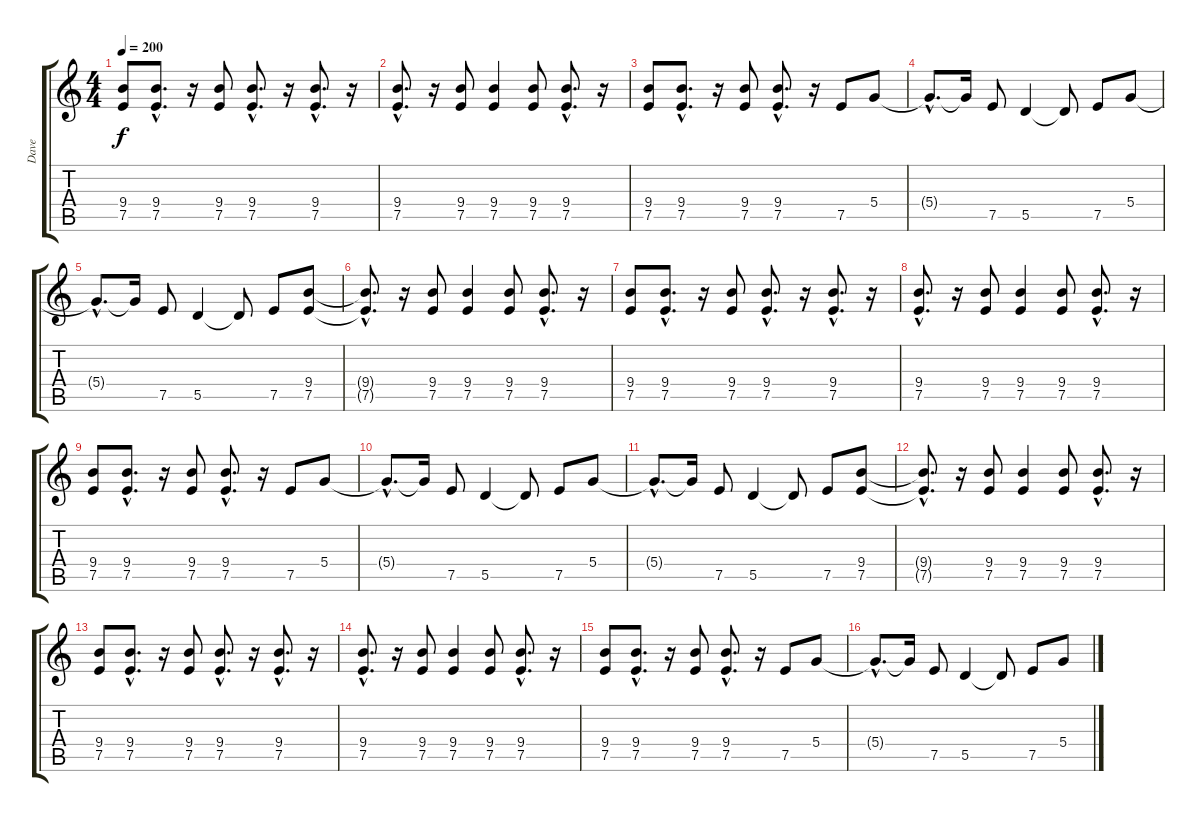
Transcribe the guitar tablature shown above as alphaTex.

\track ("Dave" "Dave") {instrument distortionguitar}
\staff {score tabs}
\tuning (E4 B3 G3 D3 A2 E2) {hide}
\ts (4 4)
\tempo 200
\clef g2
\ks c
(9.4 7.5).8{dy f} (9.4{hac} 7.5{hac}).8{d} r.16 (9.4 7.5).8 (9.4{hac} 7.5{hac}).8{d} r.16 (9.4{hac} 7.5{hac}).8{d} r.16 |
(9.4{hac} 7.5{hac}).8{d} r.16 (9.4 7.5).8 (9.4 7.5).4 (9.4 7.5).8 (9.4{hac} 7.5{hac}).8{d} r.16 |
(9.4 7.5).8 (9.4{hac} 7.5{hac}).8{d} r.16 (9.4 7.5).8 (9.4{hac} 7.5{hac}).8{d} r.16 7.5.8 5.4.8 |
5.4{hac t}.8{d} 5.4{t}.16 7.5.8 5.5.4 5.5{t}.8 7.5.8 5.4.8 |
5.4{hac t}.8{d} 5.4{t}.16 7.5.8 5.5.4 5.5{t}.8 7.5.8 (9.4 7.5).8 |
(9.4{hac t} 7.5{hac t}).8{d} r.16 (9.4 7.5).8 (9.4 7.5).4 (9.4 7.5).8 (9.4{hac} 7.5{hac}).8{d} r.16 |
(9.4 7.5).8 (9.4{hac} 7.5{hac}).8{d} r.16 (9.4 7.5).8 (9.4{hac} 7.5{hac}).8{d} r.16 (9.4{hac} 7.5{hac}).8{d} r.16 |
(9.4{hac} 7.5{hac}).8{d} r.16 (9.4 7.5).8 (9.4 7.5).4 (9.4 7.5).8 (9.4{hac} 7.5{hac}).8{d} r.16 |
(9.4 7.5).8 (9.4{hac} 7.5{hac}).8{d} r.16 (9.4 7.5).8 (9.4{hac} 7.5{hac}).8{d} r.16 7.5.8 5.4.8 |
5.4{hac t}.8{d} 5.4{t}.16 7.5.8 5.5.4 5.5{t}.8 7.5.8 5.4.8 |
5.4{hac t}.8{d} 5.4{t}.16 7.5.8 5.5.4 5.5{t}.8 7.5.8 (9.4 7.5).8 |
(9.4{hac t} 7.5{hac t}).8{d} r.16 (9.4 7.5).8 (9.4 7.5).4 (9.4 7.5).8 (9.4{hac} 7.5{hac}).8{d} r.16 |
(9.4 7.5).8 (9.4{hac} 7.5{hac}).8{d} r.16 (9.4 7.5).8 (9.4{hac} 7.5{hac}).8{d} r.16 (9.4{hac} 7.5{hac}).8{d} r.16 |
(9.4{hac} 7.5{hac}).8{d} r.16 (9.4 7.5).8 (9.4 7.5).4 (9.4 7.5).8 (9.4{hac} 7.5{hac}).8{d} r.16 |
(9.4 7.5).8 (9.4{hac} 7.5{hac}).8{d} r.16 (9.4 7.5).8 (9.4{hac} 7.5{hac}).8{d} r.16 7.5.8 5.4.8 |
5.4{hac t}.8{d} 5.4{t}.16 7.5.8 5.5.4 5.5{t}.8 7.5.8 5.4.8
